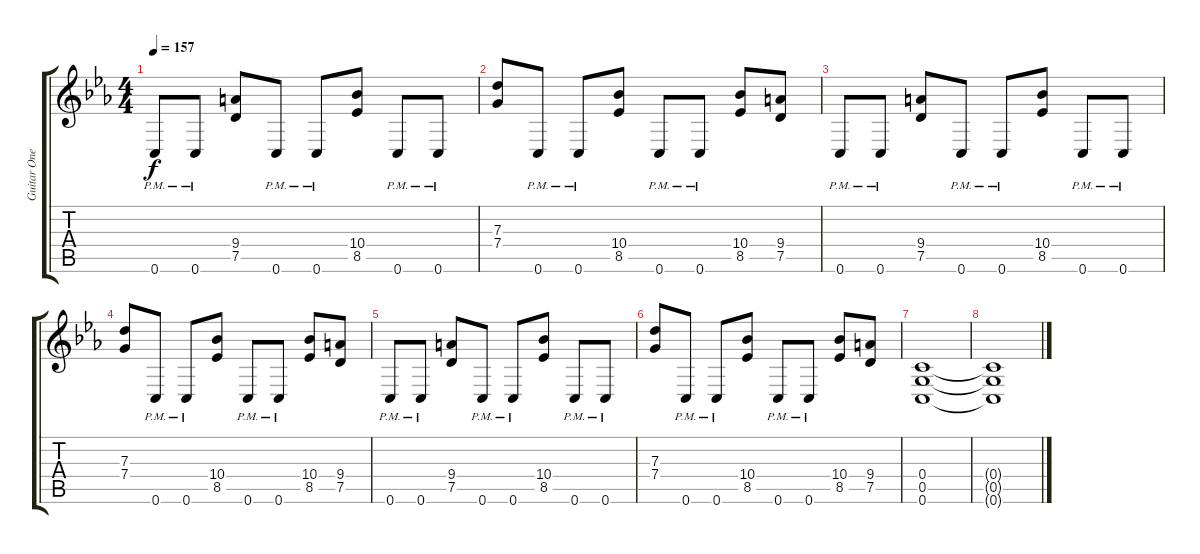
\track ("Guitar One" "Guitar One") {instrument distortionguitar}
\staff {score tabs}
\tuning (E4 C4 G3 C3 G2 C2) {hide}
\ts (4 4)
\tempo 157
\clef g2
\ks cminor
0.6{pm}.8{dy f} 0.6{pm}.8 (9.4 7.5).8 0.6{pm}.8 0.6{pm}.8 (10.4 8.5).8 0.6{pm}.8 0.6{pm}.8 |
(7.3 7.4).8 0.6{pm}.8 0.6{pm}.8 (10.4 8.5).8 0.6{pm}.8 0.6{pm}.8 (10.4 8.5).8 (9.4 7.5).8 |
0.6{pm}.8 0.6{pm}.8 (9.4 7.5).8 0.6{pm}.8 0.6{pm}.8 (10.4 8.5).8 0.6{pm}.8 0.6{pm}.8 |
(7.3 7.4).8 0.6{pm}.8 0.6{pm}.8 (10.4 8.5).8 0.6{pm}.8 0.6{pm}.8 (10.4 8.5).8 (9.4 7.5).8 |
0.6{pm}.8 0.6{pm}.8 (9.4 7.5).8 0.6{pm}.8 0.6{pm}.8 (10.4 8.5).8 0.6{pm}.8 0.6{pm}.8 |
(7.3 7.4).8 0.6{pm}.8 0.6{pm}.8 (10.4 8.5).8 0.6{pm}.8 0.6{pm}.8 (10.4 8.5).8 (9.4 7.5).8 |
(0.4 0.5 0.6).1 |
(0.4{t} 0.5{t} 0.6{t}).1
